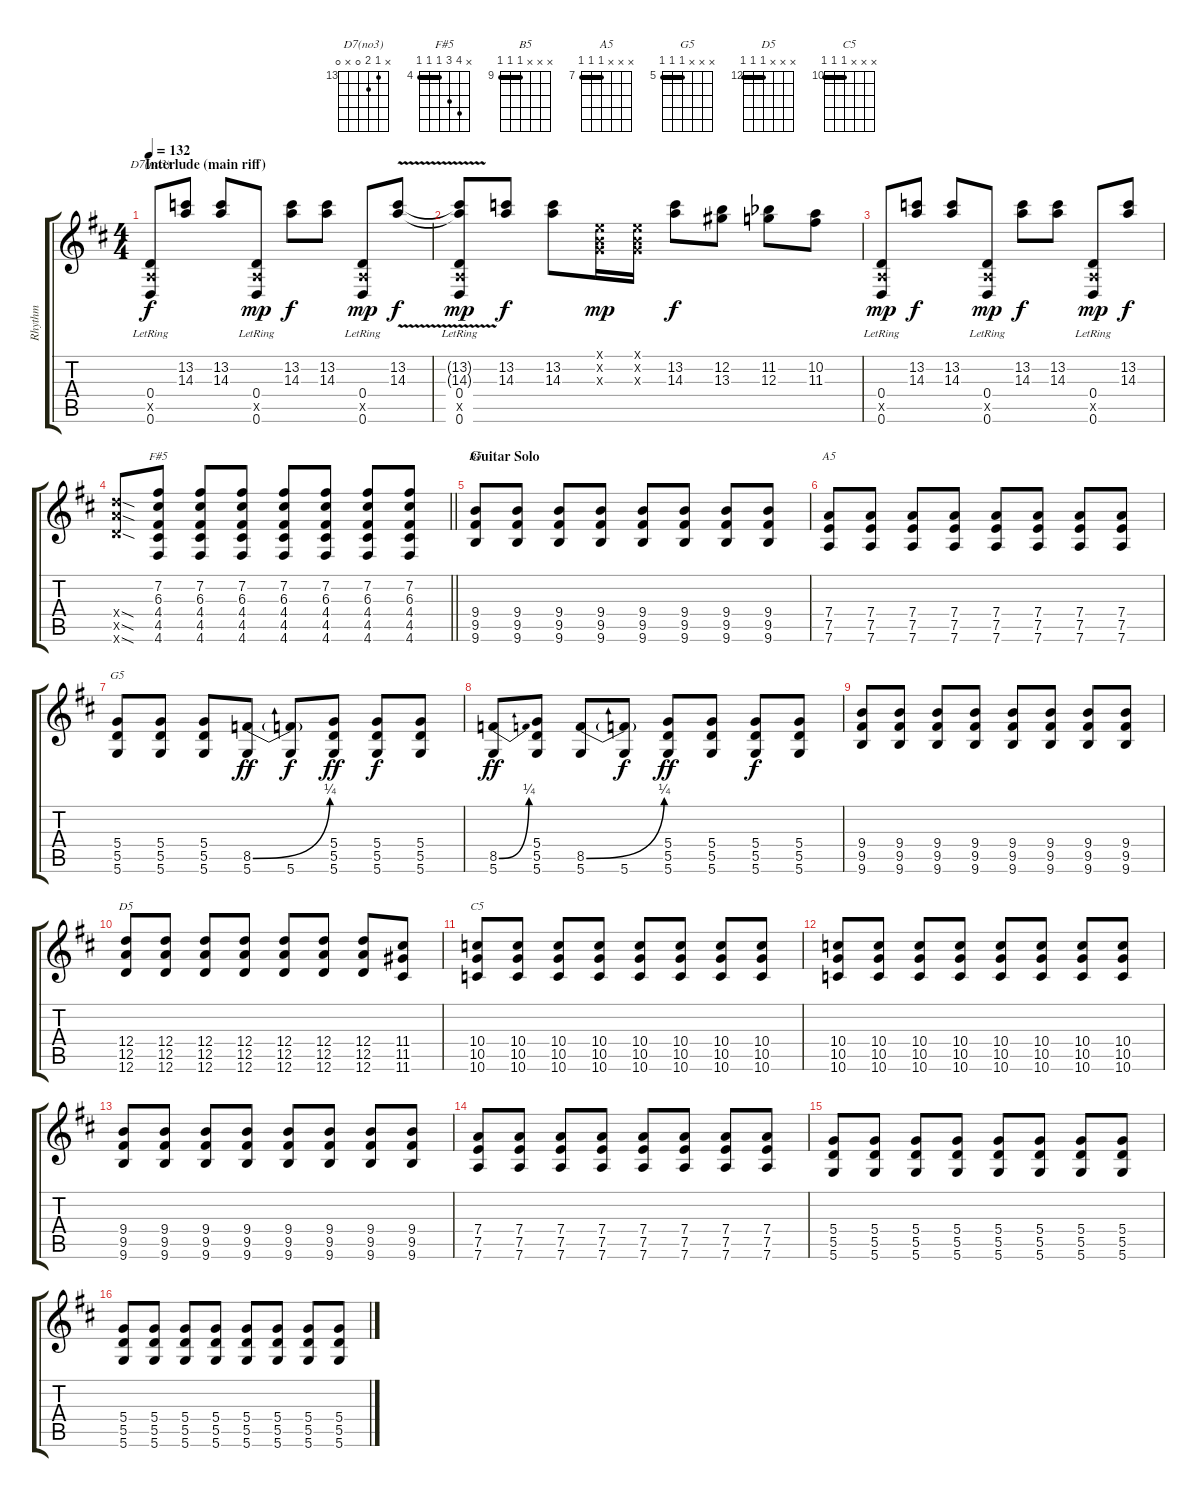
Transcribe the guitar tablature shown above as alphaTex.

\track ("Rhythm" "Rhythm") {instrument overdrivenguitar}
\staff {score tabs}
\tuning (E4 B3 G3 D3 A2 D2) {hide}
\chord ("D7(no3)" x 13 14 0 x 0) {firstfret 13}
\chord ("F#5" x 7 6 4 4 4) {firstfret 4 barre 4}
\chord ("B5" x x x 9 9 9) {firstfret 9 barre 9}
\chord ("A5" x x x 7 7 7) {firstfret 7 barre 7}
\chord ("G5" x x x 5 5 5) {firstfret 5 barre 5}
\chord ("D5" x x x 12 12 12) {firstfret 12 barre 12}
\chord ("C5" x x x 10 10 10) {firstfret 10 barre 10}
\ts (4 4)
\section ("" "Interlude (main riff)")
\tempo 132
\clef g2
\ks bminor
(0.4{lr} 0.5{x} 0.6{lr}).8{ch "D7(no3)" dy f instrument overdrivenguitar} (13.2 14.3).8 (13.2 14.3).8 (0.4{lr} 0.5{x} 0.6{lr}).8{dy mp} (13.2 14.3).8{dy f} (13.2 14.3).8 (0.4{lr} 0.5{x} 0.6{lr}).8{dy mp} (13.2{v} 14.3{v}).8{dy f} |
(13.2{t} 14.3{t} 0.4{lr} 0.5{x} 0.6{lr}).8{dy mp} (13.2 14.3).8{dy f} (13.2 14.3).8 (0.1{x} 0.2{x} 0.3{x}).16{dy mp} (0.1{x} 0.2{x} 0.3{x}).16 (13.2 14.3).8{dy f} (12.2 13.3).8 (11.2{acc b} 12.3).8 (10.2 11.3).8 |
(0.4{lr} 0.5{x} 0.6{lr}).8{dy mp} (13.2 14.3).8{dy f} (13.2 14.3).8 (0.4{lr} 0.5{x} 0.6{lr}).8{dy mp} (13.2 14.3).8{dy f} (13.2 14.3).8 (0.4{lr} 0.5{x} 0.6{lr}).8{dy mp} (13.2 14.3).8{dy f} |
\barLineRight lightlight
(12.4{sod x} 12.5{sod x} 12.6{sod x}).8 (7.2 6.3 4.4 4.5 4.6).8{ch "F#5"} (7.2 6.3 4.4 4.5 4.6).8 (7.2 6.3 4.4 4.5 4.6).8 (7.2 6.3 4.4 4.5 4.6).8 (7.2 6.3 4.4 4.5 4.6).8 (7.2 6.3 4.4 4.5 4.6).8 (7.2 6.3 4.4 4.5 4.6).8 |
\section ("" "Guitar Solo")
(9.4 9.5 9.6).8{ch "B5"} (9.4 9.5 9.6).8 (9.4 9.5 9.6).8 (9.4 9.5 9.6).8 (9.4 9.5 9.6).8 (9.4 9.5 9.6).8 (9.4 9.5 9.6).8 (9.4 9.5 9.6).8 |
(7.4 7.5 7.6).8{ch "A5"} (7.4 7.5 7.6).8 (7.4 7.5 7.6).8 (7.4 7.5 7.6).8 (7.4 7.5 7.6).8 (7.4 7.5 7.6).8 (7.4 7.5 7.6).8 (7.4 7.5 7.6).8 |
(5.4 5.5 5.6).8{ch "G5"} (5.4 5.5 5.6).8 (5.4 5.5 5.6).8 (8.5{be (bend 0 0 60 1)} 5.6).8{dy ff} (8.5{t} 5.6).8{dy f} (5.4 5.5 5.6).8{dy ff} (5.4 5.5 5.6).8{dy f} (5.4 5.5 5.6).8 |
(8.5{be (bend 0 0 60 1)} 5.6).8{dy ff} (5.4 5.5 5.6).8 (8.5{be (bend 0 0 60 1)} 5.6).8 (8.5{t} 5.6).8{dy f} (5.4 5.5 5.6).8{dy ff} (5.4 5.5 5.6).8 (5.4 5.5 5.6).8{dy f} (5.4 5.5 5.6).8 |
(9.4 9.5 9.6).8 (9.4 9.5 9.6).8 (9.4 9.5 9.6).8 (9.4 9.5 9.6).8 (9.4 9.5 9.6).8 (9.4 9.5 9.6).8 (9.4 9.5 9.6).8 (9.4 9.5 9.6).8 |
(12.4 12.5 12.6).8{ch "D5"} (12.4 12.5 12.6).8 (12.4 12.5 12.6).8 (12.4 12.5 12.6).8 (12.4 12.5 12.6).8 (12.4 12.5 12.6).8 (12.4 12.5 12.6).8 (11.4 11.5 11.6).8 |
(10.4 10.5 10.6).8{ch "C5"} (10.4 10.5 10.6).8 (10.4 10.5 10.6).8 (10.4 10.5 10.6).8 (10.4 10.5 10.6).8 (10.4 10.5 10.6).8 (10.4 10.5 10.6).8 (10.4 10.5 10.6).8 |
(10.4 10.5 10.6).8 (10.4 10.5 10.6).8 (10.4 10.5 10.6).8 (10.4 10.5 10.6).8 (10.4 10.5 10.6).8 (10.4 10.5 10.6).8 (10.4 10.5 10.6).8 (10.4 10.5 10.6).8 |
(9.4 9.5 9.6).8 (9.4 9.5 9.6).8 (9.4 9.5 9.6).8 (9.4 9.5 9.6).8 (9.4 9.5 9.6).8 (9.4 9.5 9.6).8 (9.4 9.5 9.6).8 (9.4 9.5 9.6).8 |
(7.4 7.5 7.6).8 (7.4 7.5 7.6).8 (7.4 7.5 7.6).8 (7.4 7.5 7.6).8 (7.4 7.5 7.6).8 (7.4 7.5 7.6).8 (7.4 7.5 7.6).8 (7.4 7.5 7.6).8 |
(5.4 5.5 5.6).8 (5.4 5.5 5.6).8 (5.4 5.5 5.6).8 (5.4 5.5 5.6).8 (5.4 5.5 5.6).8 (5.4 5.5 5.6).8 (5.4 5.5 5.6).8 (5.4 5.5 5.6).8 |
(5.4 5.5 5.6).8 (5.4 5.5 5.6).8 (5.4 5.5 5.6).8 (5.4 5.5 5.6).8 (5.4 5.5 5.6).8 (5.4 5.5 5.6).8 (5.4 5.5 5.6).8 (5.4 5.5 5.6).8
